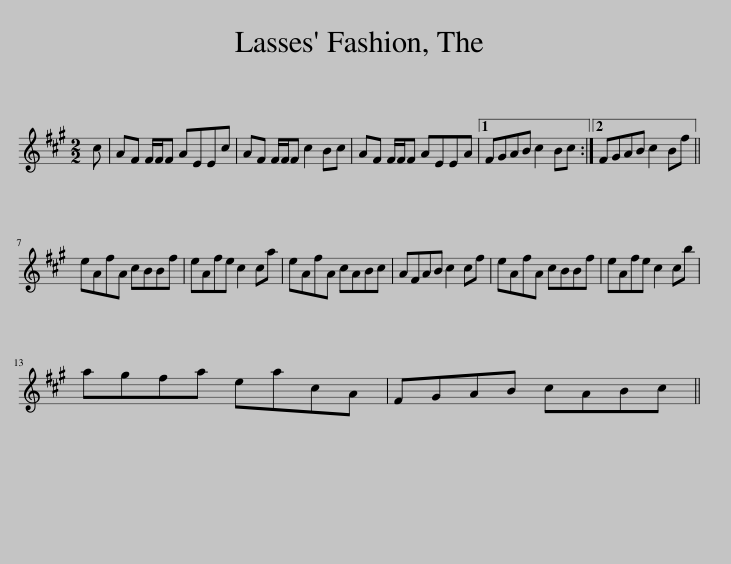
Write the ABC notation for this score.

X:1
L:1/8
M:2/2
I:linebreak $
K:A
V:1 treble
V:1
 c | AF F/F/F AEEc | AF F/F/F c2 Bc | AF F/F/F AEEA |1 FGAB c2 Bc :|2 %5
 FGAB c2 Bf ||$ eAfA cBBf | eAfe c2 ca | eAfA cABc | AFAB c2 cf | %10
 eAfA cBBf | eAfe c2 cb |$ agfa eacA | FGAB cABc || %14
